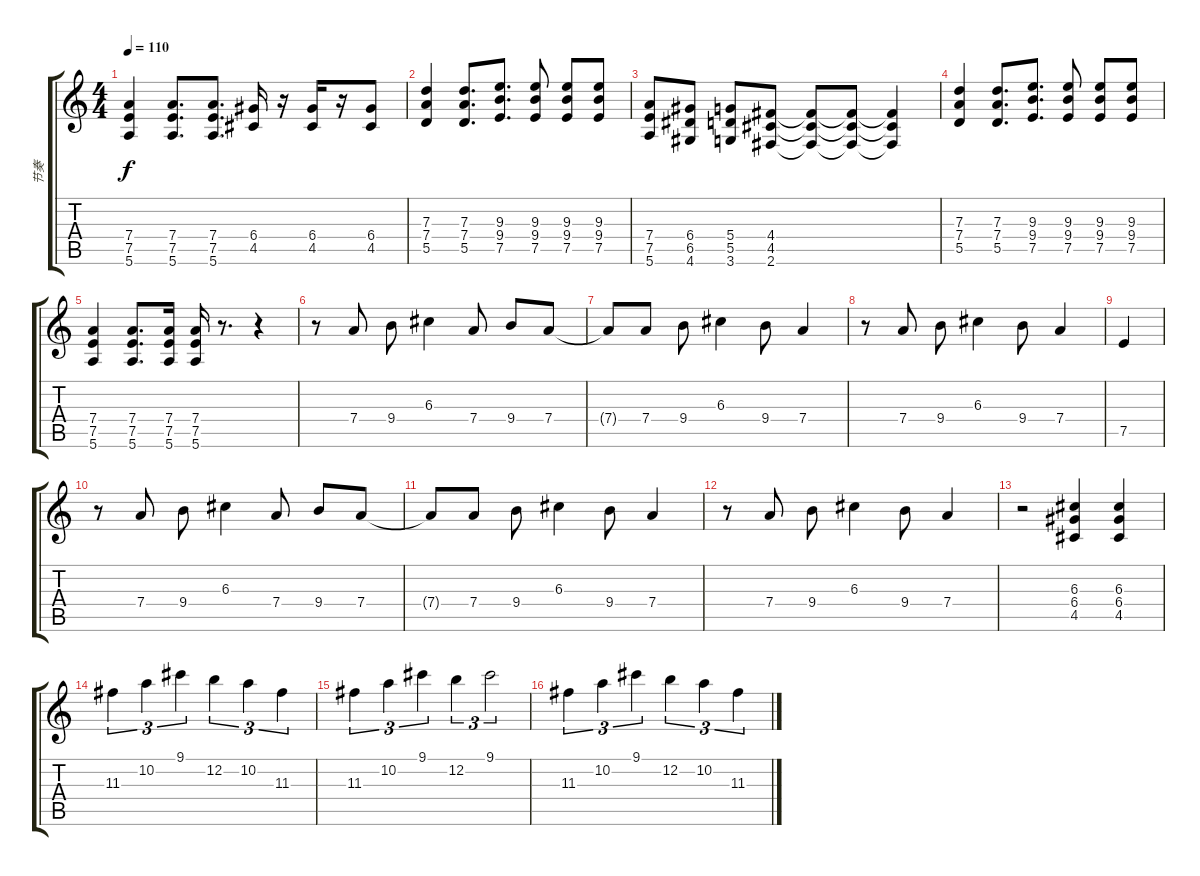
\track ("节奏" "节奏") {instrument overdrivenguitar}
\staff {score tabs}
\tuning (E4 B3 G3 D3 A2 E2) {hide}
\ts (4 4)
\tempo 110
\clef g2
\ks c
(7.4 7.5 5.6).4{dy f} (7.4 7.5 5.6).8{d} (7.4 7.5 5.6).8{d} (6.4 4.5).16 r.16 (6.4 4.5).16 r.16 (6.4 4.5).8 |
(7.3 7.4 5.5).4 (7.3 7.4 5.5).8{d} (9.3 9.4 7.5).8{d} (9.3 9.4 7.5).8 (9.3 9.4 7.5).8 (9.3 9.4 7.5).8 |
(7.4 7.5 5.6).8 (6.4 6.5 4.6).8 (5.4 5.5 3.6).8 (4.4 4.5 2.6).8 (4.4{t} 4.5{t} 2.6{t}).8 (4.4{t} 4.5{t} 2.6{t}).8 (4.4{t} 4.5{t} 2.6{t}).4 |
(7.3 7.4 5.5).4 (7.3 7.4 5.5).8{d txt ""} (9.3 9.4 7.5).8{d} (9.3 9.4 7.5).8 (9.3 9.4 7.5).8 (9.3 9.4 7.5).8 |
(7.4 7.5 5.6).4 (7.4 7.5 5.6).8{d} (7.4 7.5 5.6).16 (7.4 7.5 5.6).16 r.8{d} r.4 |
r.8 7.4.8 9.4.8 6.3.4 7.4.8 9.4.8 7.4.8 |
7.4{t}.8 7.4.8 9.4.8 6.3.4 9.4.8 7.4.4 |
r.8 7.4.8 9.4.8 6.3.4 9.4.8 7.4.4 |
7.5.4 |
r.8 7.4.8 9.4.8 6.3.4 7.4.8 9.4.8 7.4.8 |
7.4{t}.8 7.4.8 9.4.8 6.3.4 9.4.8 7.4.4 |
r.8 7.4.8 9.4.8 6.3.4 9.4.8 7.4.4 |
r.2 (6.3 6.4 4.5).4 (6.3 6.4 4.5).4 |
11.3.4{tu (3 2)} 10.2.4{tu (3 2)} 9.1.4{tu (3 2)} 12.2.4{tu (3 2)} 10.2.4{tu (3 2)} 11.3.4{tu (3 2)} |
11.3.4{tu (3 2)} 10.2.4{tu (3 2)} 9.1.4{tu (3 2)} 12.2.4{tu (3 2)} 9.1.2{tu (3 2)} |
11.3.4{tu (3 2)} 10.2.4{tu (3 2)} 9.1.4{tu (3 2)} 12.2.4{tu (3 2)} 10.2.4{tu (3 2)} 11.3.4{tu (3 2)}
